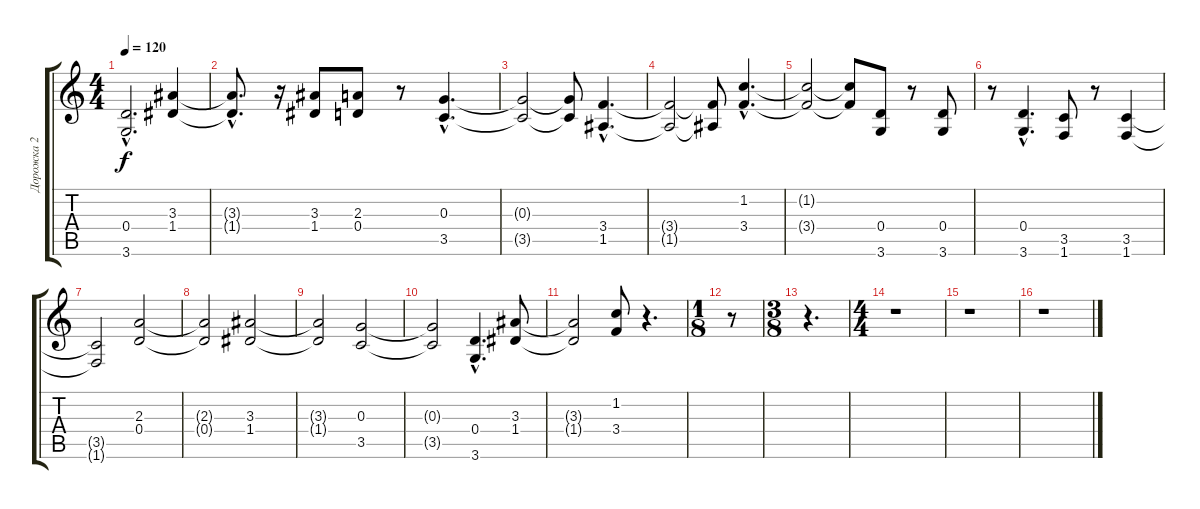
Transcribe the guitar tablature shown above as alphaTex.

\track ("Дорожка 2" "Дорожка 2") {instrument distortionguitar}
\staff {score tabs}
\tuning (E4 B3 G3 D3 A2 E2) {hide}
\ts (4 4)
\tempo 120
\clef g2
\ks c
(0.4{hac t} 3.6{hac t}).2{d dy f} (3.3 1.4).4 |
(3.3{hac t} 1.4{hac t}).8{d} r.16 (3.3 1.4).8 (2.3 0.4).8 r.8 (0.3{hac} 3.5{hac}).4{d} |
(0.3{t} 3.5{t}).2 (0.3{t} 3.5{t}).8 (3.4{hac} 1.5{hac}).4{d} |
(3.4{t} 1.5{t}).2 (3.4{t} 1.5{t}).8 (1.2{hac} 3.4{hac}).4{d} |
(1.2{t} 3.4{t}).2 (1.2{t} 3.4{t}).8 (0.4 3.6).8 r.8 (0.4 3.6).8 |
r.8 (0.4{hac} 3.6{hac}).4{d} (3.5 1.6).8 r.8 (3.5 1.6).4 |
(3.5{t} 1.6{t}).2 (2.3 0.4).2 |
(2.3{t} 0.4{t}).2 (3.3 1.4).2 |
(3.3{t} 1.4{t}).2 (0.3 3.5).2 |
(0.3{t} 3.5{t}).2 (0.4{hac} 3.6{hac}).4{d} (3.3 1.4).8 |
(3.3{t} 1.4{t}).2 (1.2 3.4).8 r.4{d} |
\ts (1 8)
r.8 |
\ts (3 8)
r.4{d} |
\ts (4 4)
r.1 |
r.1 |
r.1
